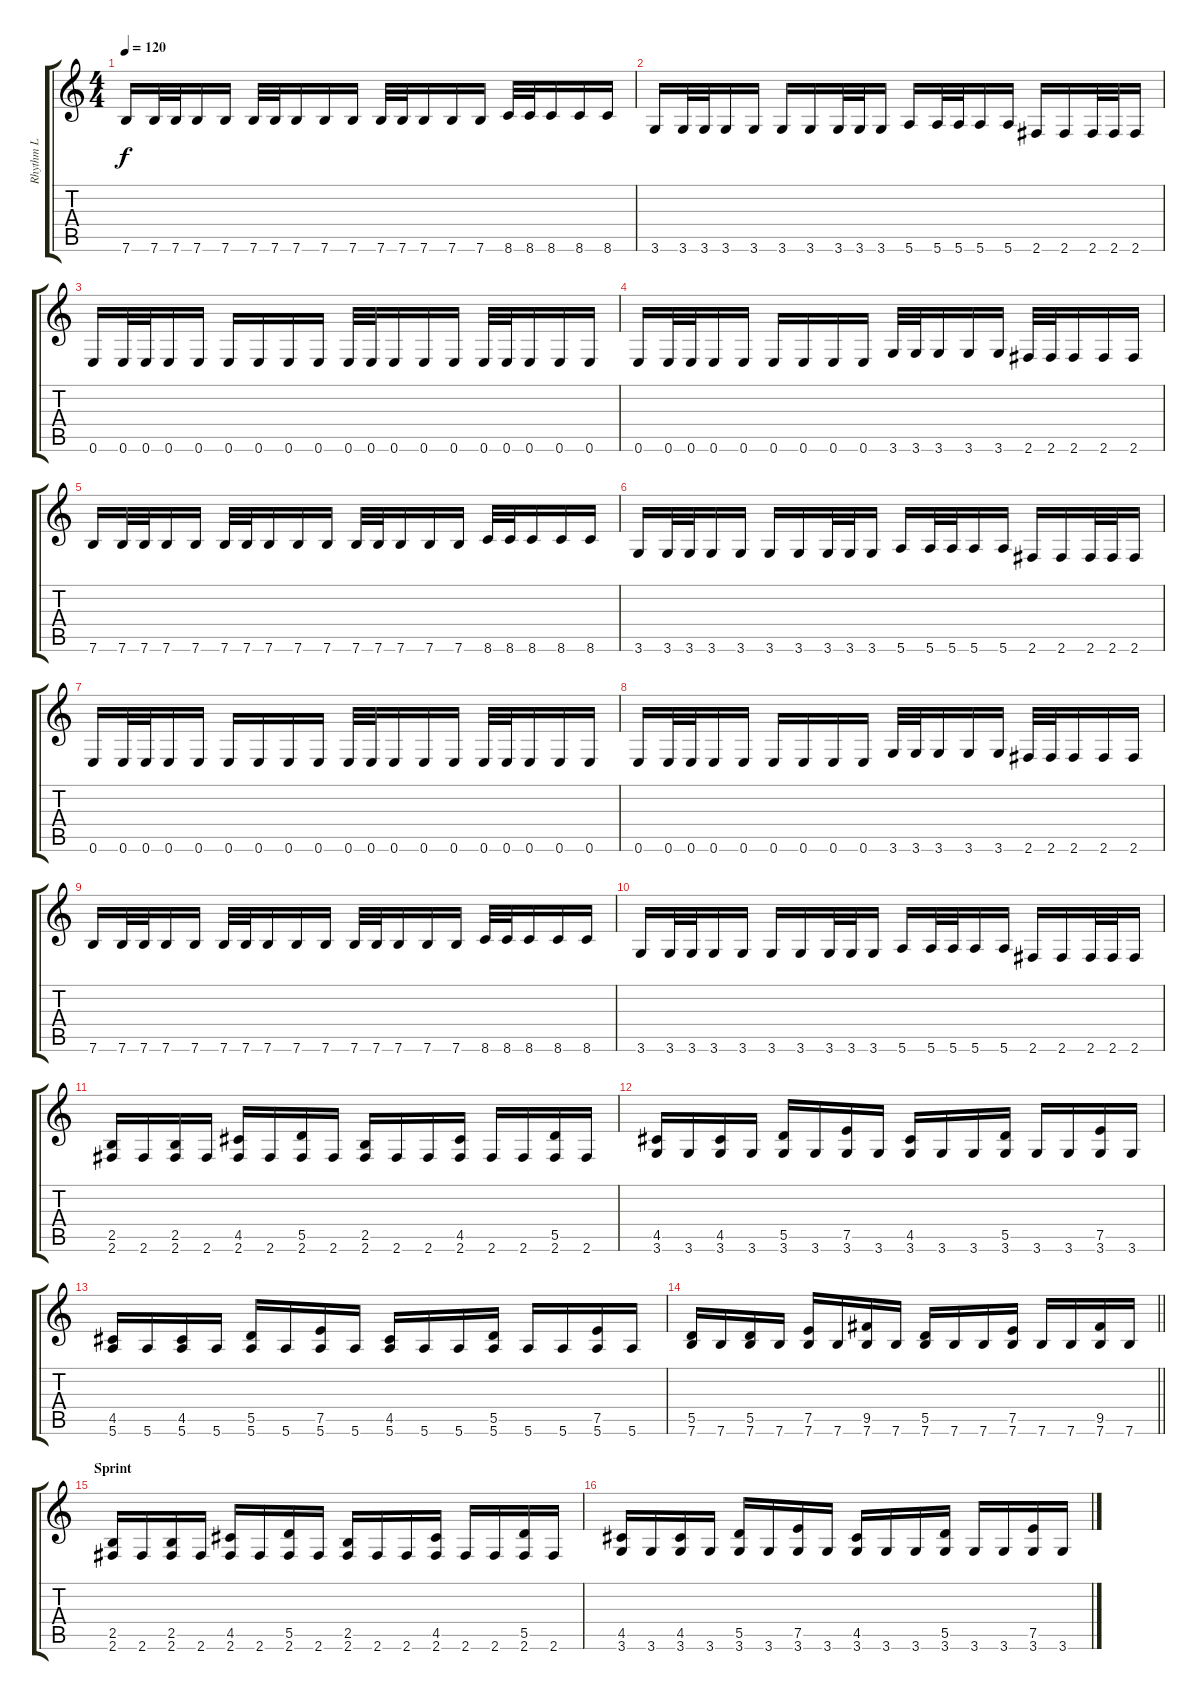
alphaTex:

\track ("Rhythm L" "Rhythm L") {instrument distortionguitar}
\staff {score tabs}
\tuning (E4 B3 G3 D3 A2 E2) {hide}
\ts (4 4)
\tempo 120
\clef g2
\ks c
7.6.16{dy f} 7.6.32 7.6.32 7.6.16 7.6.16 7.6.32 7.6.32 7.6.16 7.6.16 7.6.16 7.6.32 7.6.32 7.6.16 7.6.16 7.6.16 8.6.32 8.6.32 8.6.16 8.6.16 8.6.16 |
3.6.16 3.6.32 3.6.32 3.6.16 3.6.16 3.6.16 3.6.16 3.6.32 3.6.32 3.6.16 5.6.16 5.6.32 5.6.32 5.6.16 5.6.16 2.6.16 2.6.16 2.6.32 2.6.32 2.6.16 |
0.6.16 0.6.32 0.6.32 0.6.16 0.6.16 0.6.16 0.6.16 0.6.16 0.6.16 0.6.32 0.6.32 0.6.16 0.6.16 0.6.16 0.6.32 0.6.32 0.6.16 0.6.16 0.6.16 |
0.6.16 0.6.32 0.6.32 0.6.16 0.6.16 0.6.16 0.6.16 0.6.16 0.6.16 3.6.32 3.6.32 3.6.16 3.6.16 3.6.16 2.6.32 2.6.32 2.6.16 2.6.16 2.6.16 |
7.6.16 7.6.32 7.6.32 7.6.16 7.6.16 7.6.32 7.6.32 7.6.16 7.6.16 7.6.16 7.6.32 7.6.32 7.6.16 7.6.16 7.6.16 8.6.32 8.6.32 8.6.16 8.6.16 8.6.16 |
3.6.16 3.6.32 3.6.32 3.6.16 3.6.16 3.6.16 3.6.16 3.6.32 3.6.32 3.6.16 5.6.16 5.6.32 5.6.32 5.6.16 5.6.16 2.6.16 2.6.16 2.6.32 2.6.32 2.6.16 |
0.6.16 0.6.32 0.6.32 0.6.16 0.6.16 0.6.16 0.6.16 0.6.16 0.6.16 0.6.32 0.6.32 0.6.16 0.6.16 0.6.16 0.6.32 0.6.32 0.6.16 0.6.16 0.6.16 |
0.6.16 0.6.32 0.6.32 0.6.16 0.6.16 0.6.16 0.6.16 0.6.16 0.6.16 3.6.32 3.6.32 3.6.16 3.6.16 3.6.16 2.6.32 2.6.32 2.6.16 2.6.16 2.6.16 |
7.6.16 7.6.32 7.6.32 7.6.16 7.6.16 7.6.32 7.6.32 7.6.16 7.6.16 7.6.16 7.6.32 7.6.32 7.6.16 7.6.16 7.6.16 8.6.32 8.6.32 8.6.16 8.6.16 8.6.16 |
3.6.16 3.6.32 3.6.32 3.6.16 3.6.16 3.6.16 3.6.16 3.6.32 3.6.32 3.6.16 5.6.16 5.6.32 5.6.32 5.6.16 5.6.16 2.6.16 2.6.16 2.6.32 2.6.32 2.6.16 |
(2.5 2.6).16 2.6.16 (2.5 2.6).16 2.6.16 (4.5 2.6).16 2.6.16 (5.5 2.6).16 2.6.16 (2.5 2.6).16 2.6.16 2.6.16 (4.5 2.6).16 2.6.16 2.6.16 (5.5 2.6).16 2.6.16 |
(4.5 3.6).16 3.6.16 (4.5 3.6).16 3.6.16 (5.5 3.6).16 3.6.16 (7.5 3.6).16 3.6.16 (4.5 3.6).16 3.6.16 3.6.16 (5.5 3.6).16 3.6.16 3.6.16 (7.5 3.6).16 3.6.16 |
(4.5 5.6).16 5.6.16 (4.5 5.6).16 5.6.16 (5.5 5.6).16 5.6.16 (7.5 5.6).16 5.6.16 (4.5 5.6).16 5.6.16 5.6.16 (5.5 5.6).16 5.6.16 5.6.16 (7.5 5.6).16 5.6.16 |
\barLineRight lightlight
(5.5 7.6).16 7.6.16 (5.5 7.6).16 7.6.16 (7.5 7.6).16 7.6.16 (9.5 7.6).16 7.6.16 (5.5 7.6).16 7.6.16 7.6.16 (7.5 7.6).16 7.6.16 7.6.16 (9.5 7.6).16 7.6.16 |
\section ("" "Sprint")
(2.5 2.6).16{volume 16} 2.6.16 (2.5 2.6).16 2.6.16 (4.5 2.6).16 2.6.16 (5.5 2.6).16 2.6.16 (2.5 2.6).16 2.6.16 2.6.16 (4.5 2.6).16 2.6.16 2.6.16 (5.5 2.6).16 2.6.16 |
(4.5 3.6).16 3.6.16 (4.5 3.6).16 3.6.16 (5.5 3.6).16 3.6.16 (7.5 3.6).16 3.6.16 (4.5 3.6).16 3.6.16 3.6.16 (5.5 3.6).16 3.6.16 3.6.16 (7.5 3.6).16 3.6.16
